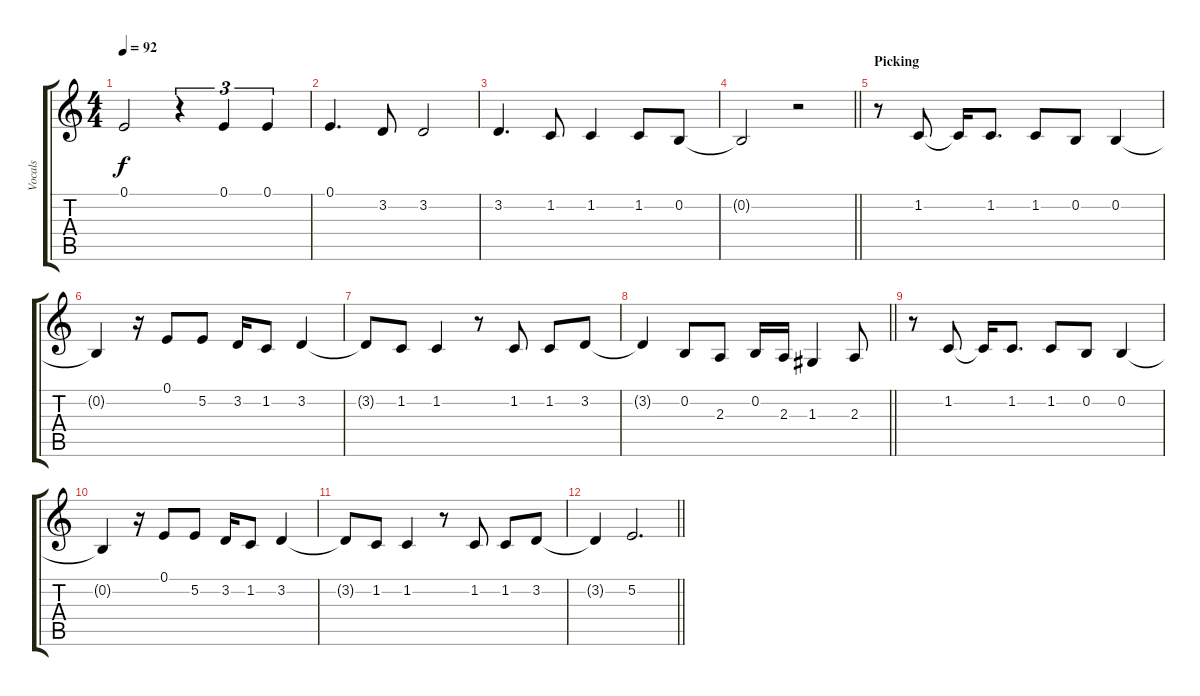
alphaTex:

\track ("Vocals" "Vocals") {instrument lead6voice}
\staff {score tabs}
\tuning (E4 B3 G3 D3 A2 E2) {hide}
\ts (4 4)
\tempo 92
\clef g2
\ks c
0.1{t}.2{dy f} r.4{tu (3 2)} 0.1.4{tu (3 2)} 0.1.4{tu (3 2)} |
0.1.4{d} 3.2.8 3.2.2 |
3.2.4{d} 1.2.8 1.2.4 1.2.8 0.2.8 |
\barLineRight lightlight
0.2{t}.2 r.2 |
\section ("" "Picking")
r.8 1.2.8 1.2{t}.16 1.2.8{d} 1.2.8 0.2.8 0.2.4 |
0.2{t}.4 r.16 0.1.8 5.2.8 3.2.16 1.2.8 3.2.4 |
3.2{t}.8 1.2.8 1.2.4 r.8 1.2.8 1.2.8 3.2.8 |
\barLineRight lightlight
3.2{t}.4 0.2.8 2.3.8 0.2.16 2.3.16 1.3.4 2.3.8 |
r.8 1.2.8 1.2{t}.16 1.2.8{d} 1.2.8 0.2.8 0.2.4 |
0.2{t}.4 r.16 0.1.8 5.2.8 3.2.16 1.2.8 3.2.4 |
3.2{t}.8 1.2.8 1.2.4 r.8 1.2.8{volume 15} 1.2.8 3.2.8 |
\barLineRight lightlight
3.2{t}.4{volume 15} 5.2.2{d}
